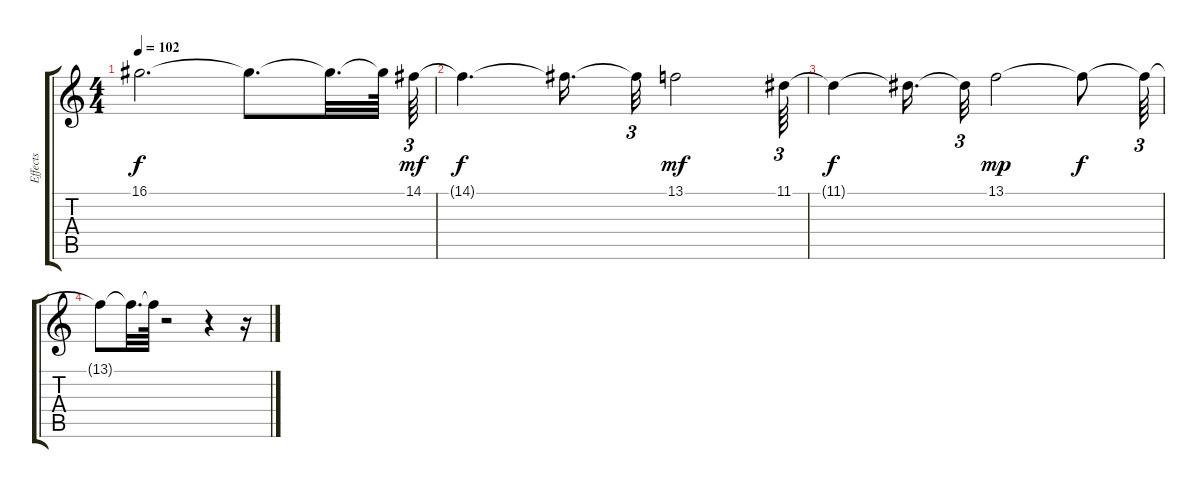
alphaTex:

\track ("Effects" "Effects") {instrument fx8scifi}
\staff {score tabs}
\tuning (E4 B3 G3 D3 A2 E2) {hide}
\ts (4 4)
\tempo 102
\clef g2
\ks c
16.1{t}.2{d dy f} 16.1{t}.8{d} 16.1{t}.32{d} 16.1{t}.64 14.1.64{tu (3 2) dy mf} |
14.1{t}.4{d dy f} 14.1{t}.16{d} 14.1{t}.32{tu (3 2)} 13.1.2{dy mf} 11.1.64{tu (3 2)} |
11.1{t}.4{dy f} 11.1{t}.16{d} 11.1{t}.32{tu (3 2)} 13.1.2{dy mp} 13.1{t}.8{dy f} 13.1{t}.64{tu (3 2)} |
13.1{t}.8 13.1{t}.32{d} 13.1{t}.64 r.2 r.4 r.16
